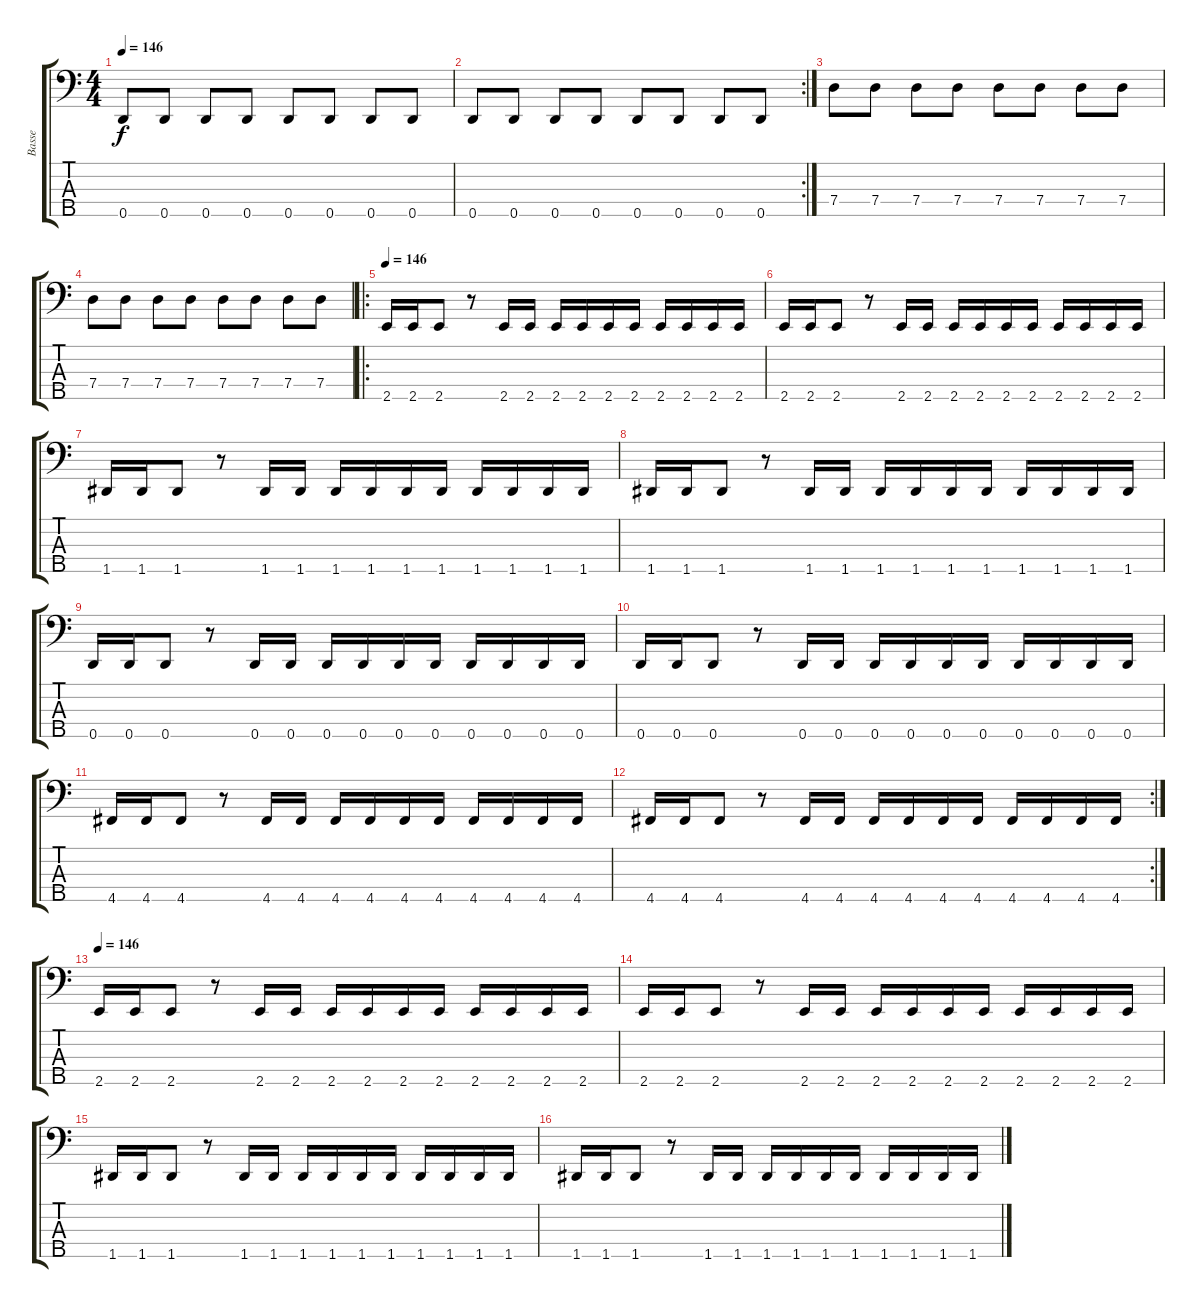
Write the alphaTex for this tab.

\track ("Basse" "Basse") {instrument electricbasspick}
\staff {score tabs}
\tuning (Bb2 F2 C2 G1 D1) {hide}
\ts (4 4)
\tempo 146
\clef f4
\ks c
0.5.8{dy f} 0.5.8 0.5.8 0.5.8 0.5.8 0.5.8 0.5.8 0.5.8 |
\rc 2
0.5.8 0.5.8 0.5.8 0.5.8 0.5.8 0.5.8 0.5.8 0.5.8 |
7.4.8 7.4.8 7.4.8 7.4.8 7.4.8 7.4.8 7.4.8 7.4.8 |
7.4.8 7.4.8 7.4.8 7.4.8 7.4.8 7.4.8 7.4.8 7.4.8 |
\ro
\tempo 146
2.5.16 2.5.16 2.5.8 r.8 2.5.16 2.5.16 2.5.16 2.5.16 2.5.16 2.5.16 2.5.16 2.5.16 2.5.16 2.5.16 |
2.5.16 2.5.16 2.5.8 r.8 2.5.16 2.5.16 2.5.16 2.5.16 2.5.16 2.5.16 2.5.16 2.5.16 2.5.16 2.5.16 |
1.5.16 1.5.16 1.5.8 r.8 1.5.16 1.5.16 1.5.16 1.5.16 1.5.16 1.5.16 1.5.16 1.5.16 1.5.16 1.5.16 |
1.5.16 1.5.16 1.5.8 r.8 1.5.16 1.5.16 1.5.16 1.5.16 1.5.16 1.5.16 1.5.16 1.5.16 1.5.16 1.5.16 |
0.5.16 0.5.16 0.5.8 r.8 0.5.16 0.5.16 0.5.16 0.5.16 0.5.16 0.5.16 0.5.16 0.5.16 0.5.16 0.5.16 |
0.5.16 0.5.16 0.5.8 r.8 0.5.16 0.5.16 0.5.16 0.5.16 0.5.16 0.5.16 0.5.16 0.5.16 0.5.16 0.5.16 |
4.5.16 4.5.16 4.5.8 r.8 4.5.16 4.5.16 4.5.16 4.5.16 4.5.16 4.5.16 4.5.16 4.5.16 4.5.16 4.5.16 |
\rc 2
4.5.16 4.5.16 4.5.8 r.8 4.5.16 4.5.16 4.5.16 4.5.16 4.5.16 4.5.16 4.5.16 4.5.16 4.5.16 4.5.16 |
\tempo 146
2.5.16 2.5.16 2.5.8 r.8 2.5.16 2.5.16 2.5.16 2.5.16 2.5.16 2.5.16 2.5.16 2.5.16 2.5.16 2.5.16 |
2.5.16 2.5.16 2.5.8 r.8 2.5.16 2.5.16 2.5.16 2.5.16 2.5.16 2.5.16 2.5.16 2.5.16 2.5.16 2.5.16 |
1.5.16 1.5.16 1.5.8 r.8 1.5.16 1.5.16 1.5.16 1.5.16 1.5.16 1.5.16 1.5.16 1.5.16 1.5.16 1.5.16 |
1.5.16 1.5.16 1.5.8 r.8 1.5.16 1.5.16 1.5.16 1.5.16 1.5.16 1.5.16 1.5.16 1.5.16 1.5.16 1.5.16
